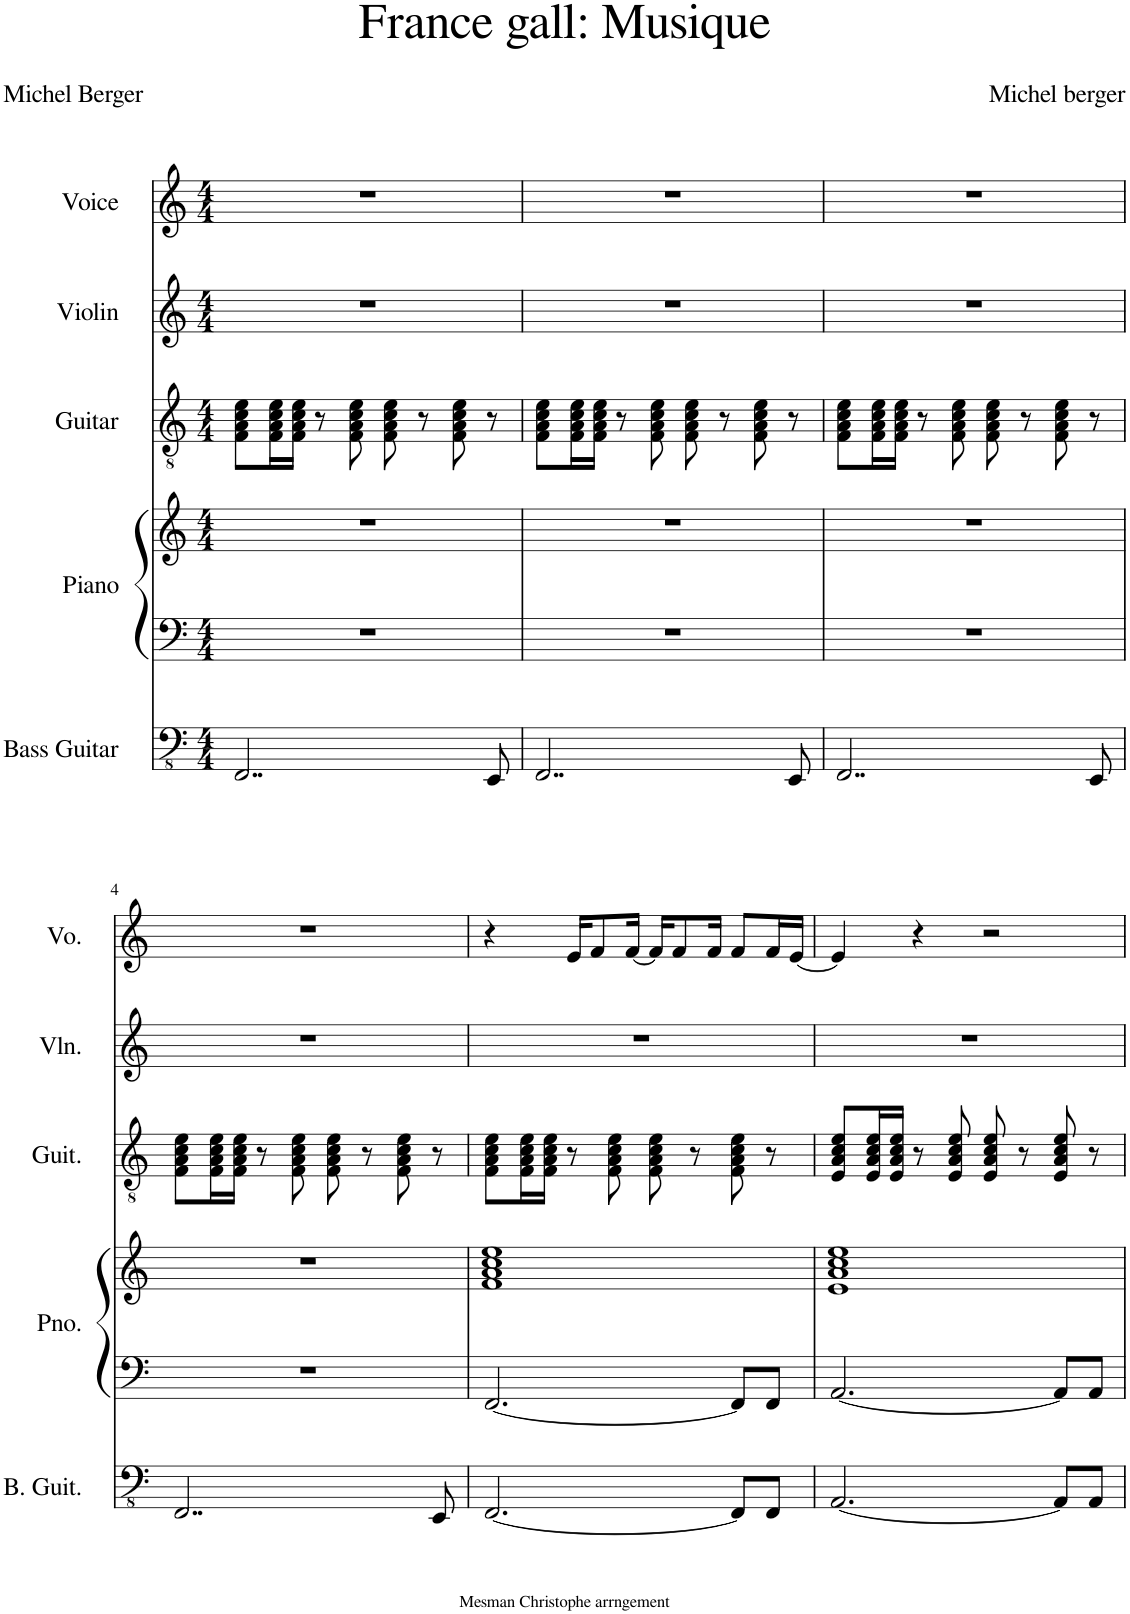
**kern	**kern	**kern	**kern	**kern	**kern
*part5	*part4	*part4	*part3	*part2	*part1
*staff6	*staff5	*staff4	*staff3	*staff2	*staff1
*I"Bass Guitar	*I"Piano	*	*I"Guitar	*I"Violin	*I"Voice
*I'B. Guit.	*I'Pno.	*	*I'Guit.	*I'Vln.	*I'Vo.
*clefFv4	*clefF4	*clefG2	*clefGv2	*clefG2	*clefG2
*k[]	*k[]	*k[]	*k[]	*k[]	*k[]
*M4/4	*M4/4	*M4/4	*M4/4	*M4/4	*M4/4
=1	=1	=1	=1	=1	=1
2..FFF/	1r	1r	8F\ 8A\ 8c\ 8e\L	1r	1r
.	.	.	16F\ 16A\ 16c\ 16e\L	.	.
.	.	.	16F\ 16A\ 16c\ 16e\JJ	.	.
.	.	.	8r	.	.
.	.	.	8F\ 8A\ 8c\ 8e\	.	.
.	.	.	8F\ 8A\ 8c\ 8e\	.	.
.	.	.	8r	.	.
.	.	.	8F\ 8A\ 8c\ 8e\	.	.
8EEE/	.	.	8r	.	.
=2	=2	=2	=2	=2	=2
2..FFF/	1r	1r	8F\ 8A\ 8c\ 8e\L	1r	1r
.	.	.	16F\ 16A\ 16c\ 16e\L	.	.
.	.	.	16F\ 16A\ 16c\ 16e\JJ	.	.
.	.	.	8r	.	.
.	.	.	8F\ 8A\ 8c\ 8e\	.	.
.	.	.	8F\ 8A\ 8c\ 8e\	.	.
.	.	.	8r	.	.
.	.	.	8F\ 8A\ 8c\ 8e\	.	.
8EEE/	.	.	8r	.	.
=3	=3	=3	=3	=3	=3
2..FFF/	1r	1r	8F\ 8A\ 8c\ 8e\L	1r	1r
.	.	.	16F\ 16A\ 16c\ 16e\L	.	.
.	.	.	16F\ 16A\ 16c\ 16e\JJ	.	.
.	.	.	8r	.	.
.	.	.	8F\ 8A\ 8c\ 8e\	.	.
.	.	.	8F\ 8A\ 8c\ 8e\	.	.
.	.	.	8r	.	.
.	.	.	8F\ 8A\ 8c\ 8e\	.	.
8EEE/	.	.	8r	.	.
!!LO:LB:g=z
=4	=4	=4	=4	=4	=4
2..FFF/	1r	1r	8F\ 8A\ 8c\ 8e\L	1r	1r
.	.	.	16F\ 16A\ 16c\ 16e\L	.	.
.	.	.	16F\ 16A\ 16c\ 16e\JJ	.	.
.	.	.	8r	.	.
.	.	.	8F\ 8A\ 8c\ 8e\	.	.
.	.	.	8F\ 8A\ 8c\ 8e\	.	.
.	.	.	8r	.	.
.	.	.	8F\ 8A\ 8c\ 8e\	.	.
8EEE/	.	.	8r	.	.
=5	=5	=5	=5	=5	=5
[2.FFF/	[2.FF/	1f 1a 1cc 1ee	8F\ 8A\ 8c\ 8e\L	1r	4r
.	.	.	16F\ 16A\ 16c\ 16e\L	.	.
.	.	.	16F\ 16A\ 16c\ 16e\JJ	.	.
.	.	.	8r	.	16e/KL
.	.	.	.	.	8f/
.	.	.	8F\ 8A\ 8c\ 8e\	.	.
.	.	.	.	.	[16f/Jk
.	.	.	8F\ 8A\ 8c\ 8e\	.	16f/KL]
.	.	.	.	.	8f/
.	.	.	8r	.	.
.	.	.	.	.	16f/Jk
8FFF/L]	8FF/L]	.	8F\ 8A\ 8c\ 8e\	.	8f/L
8FFF/J	8FF/J	.	8r	.	16f/L
.	.	.	.	.	[16e/JJ
=6	=6	=6	=6	=6	=6
[2.AAA/	[2.AA/	1e 1a 1cc 1ee	8E/ 8A/ 8c/ 8e/L	1r	4e/]
.	.	.	16E/ 16A/ 16c/ 16e/L	.	.
.	.	.	16E/ 16A/ 16c/ 16e/JJ	.	.
.	.	.	8r	.	4r
.	.	.	8E/ 8A/ 8c/ 8e/	.	.
.	.	.	8E/ 8A/ 8c/ 8e/	.	2r
.	.	.	8r	.	.
8AAA/L]	8AA/L]	.	8E/ 8A/ 8c/ 8e/	.	.
8AAA/J	8AA/J	.	8r	.	.
=	=	=	=	=	=
*-	*-	*-	*-	*-	*-
